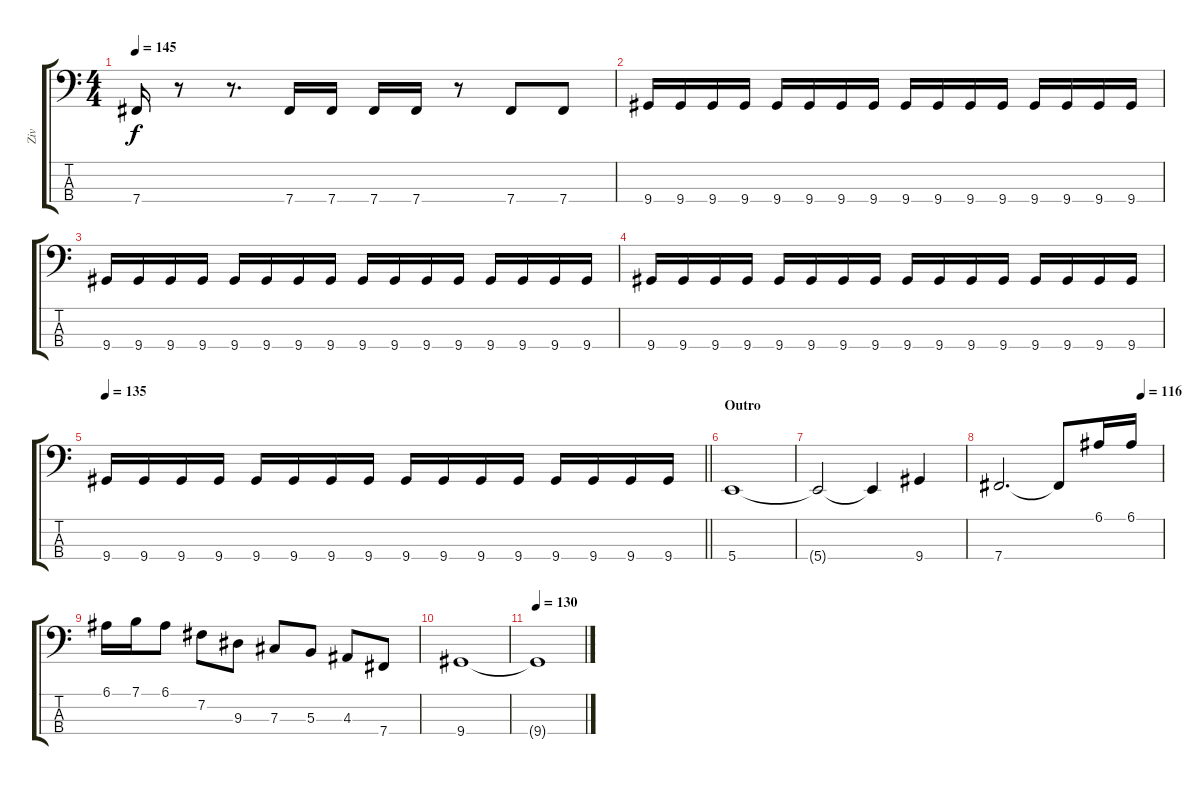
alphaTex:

\track ("Ziv" "Ziv") {instrument electricbasspick}
\staff {score tabs}
\tuning (E2 B1 Gb1 B0) {hide}
\ts (4 4)
\tempo 145
\clef f4
\ks c
7.4.16{dy f} r.8 r.8{d} 7.4.16 7.4.16 7.4.16 7.4.16 r.8 7.4.8 7.4.8 |
9.4.16 9.4.16 9.4.16 9.4.16 9.4.16 9.4.16 9.4.16 9.4.16 9.4.16 9.4.16 9.4.16 9.4.16 9.4.16 9.4.16 9.4.16 9.4.16 |
9.4.16 9.4.16 9.4.16 9.4.16 9.4.16 9.4.16 9.4.16 9.4.16 9.4.16 9.4.16 9.4.16 9.4.16 9.4.16 9.4.16 9.4.16 9.4.16 |
9.4.16 9.4.16 9.4.16 9.4.16 9.4.16 9.4.16 9.4.16 9.4.16 9.4.16 9.4.16 9.4.16 9.4.16 9.4.16 9.4.16 9.4.16 9.4.16 |
\tempo 135
\barLineRight lightlight
9.4.16 9.4.16 9.4.16 9.4.16 9.4.16 9.4.16 9.4.16 9.4.16 9.4.16 9.4.16 9.4.16 9.4.16 9.4.16 9.4.16 9.4.16 9.4.16 |
\section ("" "Outro")
5.4.1 |
5.4{t}.2 5.4{t}.4 9.4.4 |
\tempo (116 0.875)
7.4.2{d} 7.4{t}.8 6.1.16{instrument electricbassfinger} 6.1.16 |
6.1.16 7.1.16 6.1.8 7.2.8 9.3.8 7.3.8 5.3.8 4.3.8 7.4.8 |
9.4.1{volume 16 instrument electricbasspick} |
\tempo 130
9.4{t}.1
